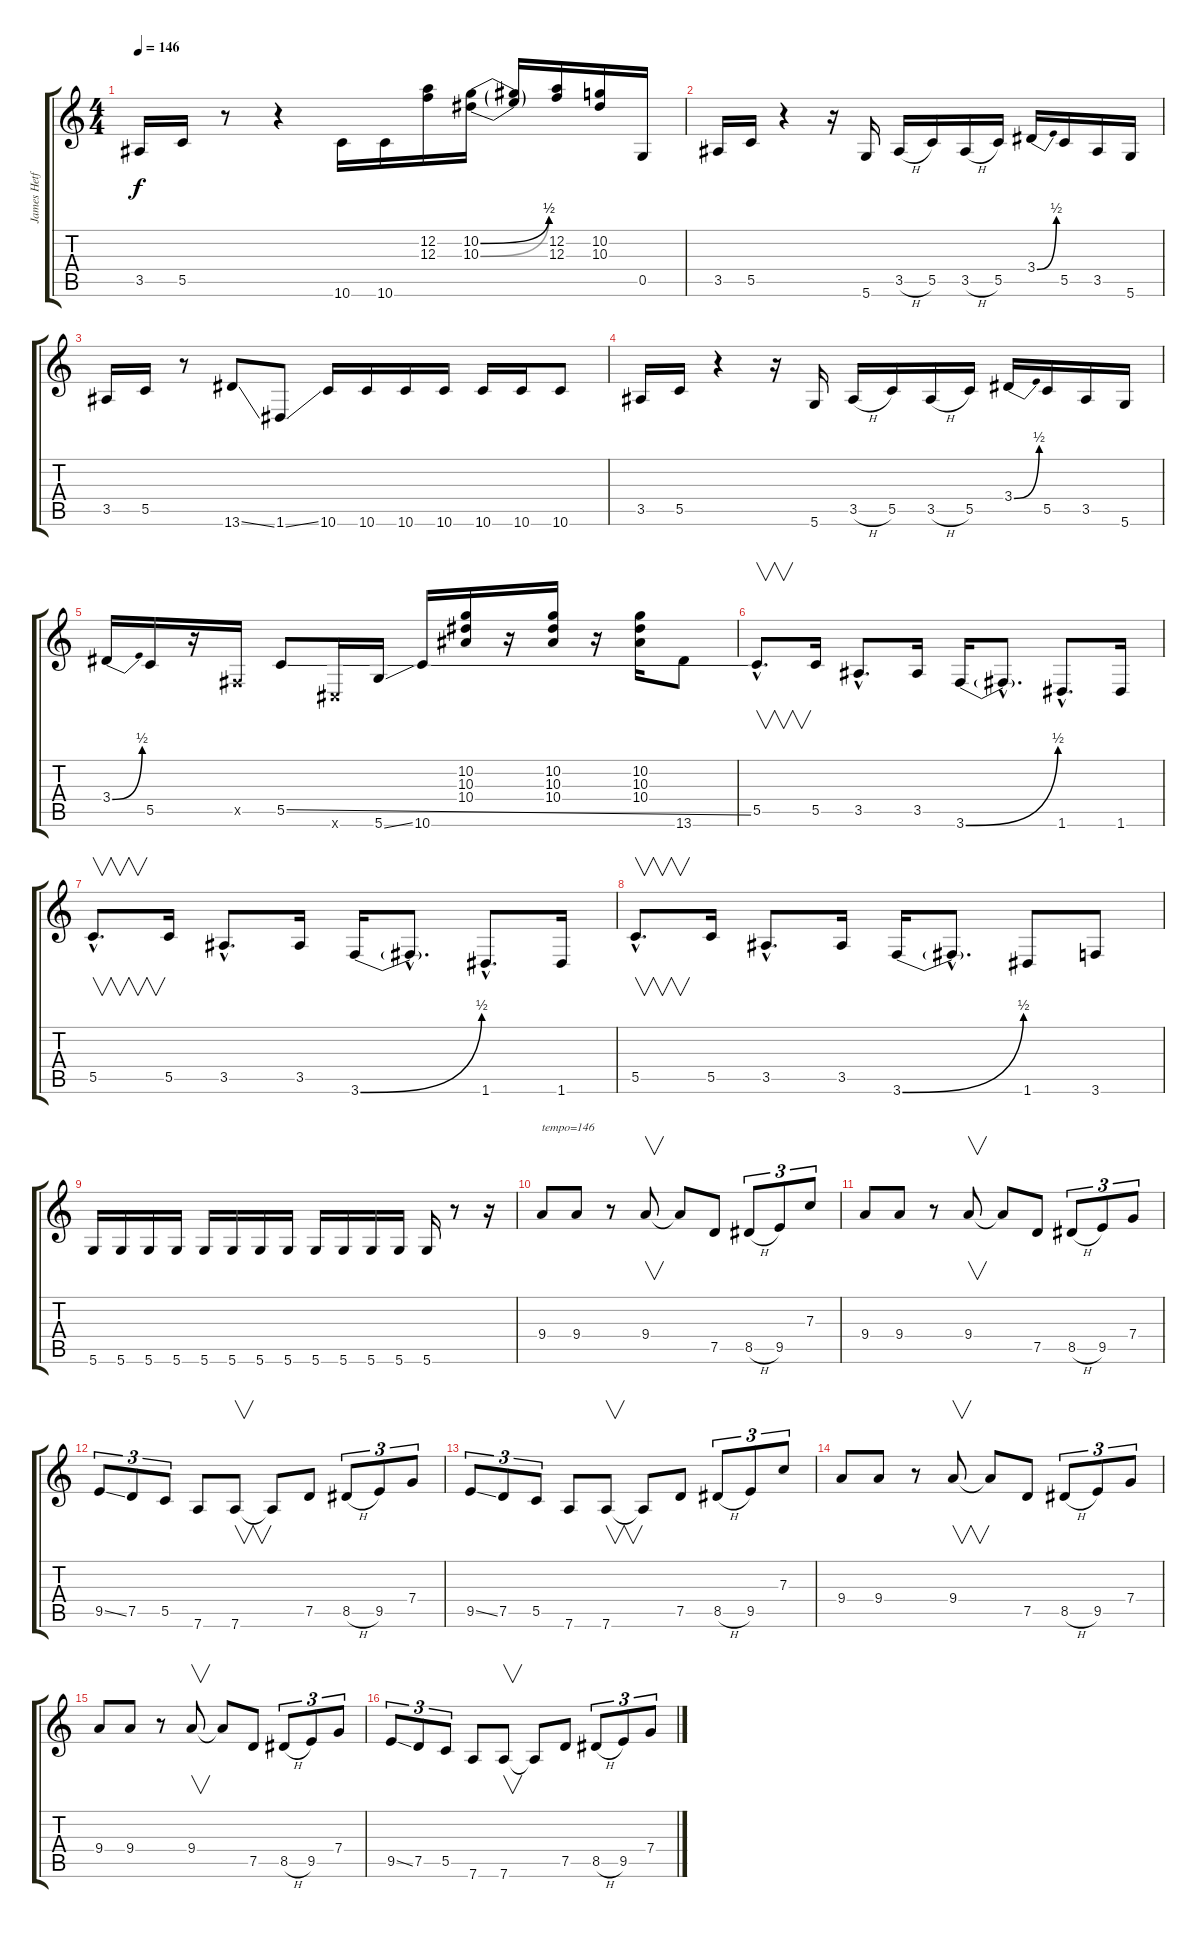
\track ("James Hetfield" "James Hetf") {instrument distortionguitar}
\staff {score tabs}
\tuning (D4 A3 F3 C3 G2 D2) {hide}
\ts (4 4)
\tempo 146
\clef g2
\ks c
3.5.16{dy f} 5.5.16 r.8 r.4 10.6.16 10.6.16 (12.2 12.3).16 (10.2{be (bend 0 0 60 2)} 10.3{be (bend 0 0 60 2)}).16 (10.2{t} 10.3{t}).16 (12.2 12.3).16 (10.2 10.3).16 0.5.16 |
3.5.16 5.5.16 r.4 r.16 5.6.16 3.5{h}.16 5.5.16 3.5{h}.16 5.5.16 3.4{be (bend 0 0 60 2)}.16 5.5.16 3.5.16 5.6.16 |
3.5.16 5.5.16 r.8 13.6{ss}.8 1.6{ss}.8 10.6.16 10.6.16 10.6.16 10.6.16 10.6.16 10.6.16 10.6.8 |
3.5.16 5.5.16 r.4 r.16 5.6.16 3.5{h}.16 5.5.16 3.5{h}.16 5.5.16 3.4{be (bend 0 0 60 2)}.16 5.5.16 3.5.16 5.6.16 |
3.4{be (bend 0 0 60 2)}.16 5.5.16 r.16 -1.5{x}.16 5.5{ss}.8 -1.6{x}.16 5.6{ss}.16 10.6.16 (10.2 10.3 10.4).16 r.16 (10.2 10.3 10.4).16 r.16 (10.2 10.3 10.4).16 13.6.8 |
5.5{hac}.8{v d} 5.5.16 3.5{hac}.8{d} 3.5.16 3.6{be (bend 0 0 60 2)}.16 3.6{hac t}.8{d} 1.6{hac}.8{d} 1.6.16 |
5.5{hac}.8{v d} 5.5.16 3.5{hac}.8{d} 3.5.16 3.6{be (bend 0 0 60 2)}.16 3.6{hac t}.8{d} 1.6{hac}.8{d} 1.6.16 |
5.5{hac}.8{v d} 5.5.16 3.5{hac}.8{d} 3.5.16 3.6{be (bend 0 0 60 2)}.16 3.6{hac t}.8{d} 1.6.8 3.6.8 |
5.6.16 5.6.16 5.6.16 5.6.16 5.6.16 5.6.16 5.6.16 5.6.16 5.6.16 5.6.16 5.6.16 5.6.16 5.6.16 r.8 r.16 |
9.4.8{txt "tempo=146"} 9.4.8 r.8 9.4.8{v} 9.4{t}.8 7.5.8 8.5{h}.8{tu (3 2)} 9.5.8{tu (3 2)} 7.3.8{tu (3 2)} |
9.4.8 9.4.8 r.8 9.4.8{v} 9.4{t}.8 7.5.8 8.5{h}.8{tu (3 2)} 9.5.8{tu (3 2)} 7.4.8{tu (3 2)} |
9.5{ss}.8{tu (3 2)} 7.5.8{tu (3 2)} 5.5.8{tu (3 2)} 7.6.8 7.6.8{v} 7.6{t}.8 7.5.8 8.5{h}.8{tu (3 2)} 9.5.8{tu (3 2)} 7.4.8{tu (3 2)} |
9.5{ss}.8{tu (3 2)} 7.5.8{tu (3 2)} 5.5.8{tu (3 2)} 7.6.8 7.6.8{v} 7.6{t}.8 7.5.8 8.5{h}.8{tu (3 2)} 9.5.8{tu (3 2)} 7.3.8{tu (3 2)} |
9.4.8 9.4.8 r.8 9.4.8{v} 9.4{t}.8 7.5.8 8.5{h}.8{tu (3 2)} 9.5.8{tu (3 2)} 7.4.8{tu (3 2)} |
9.4.8 9.4.8 r.8 9.4.8{v} 9.4{t}.8 7.5.8 8.5{h}.8{tu (3 2)} 9.5.8{tu (3 2)} 7.4.8{tu (3 2)} |
9.5{ss}.8{tu (3 2)} 7.5.8{tu (3 2)} 5.5.8{tu (3 2)} 7.6.8 7.6.8{v} 7.6{t}.8 7.5.8 8.5{h}.8{tu (3 2)} 9.5.8{tu (3 2)} 7.4.8{tu (3 2)}
